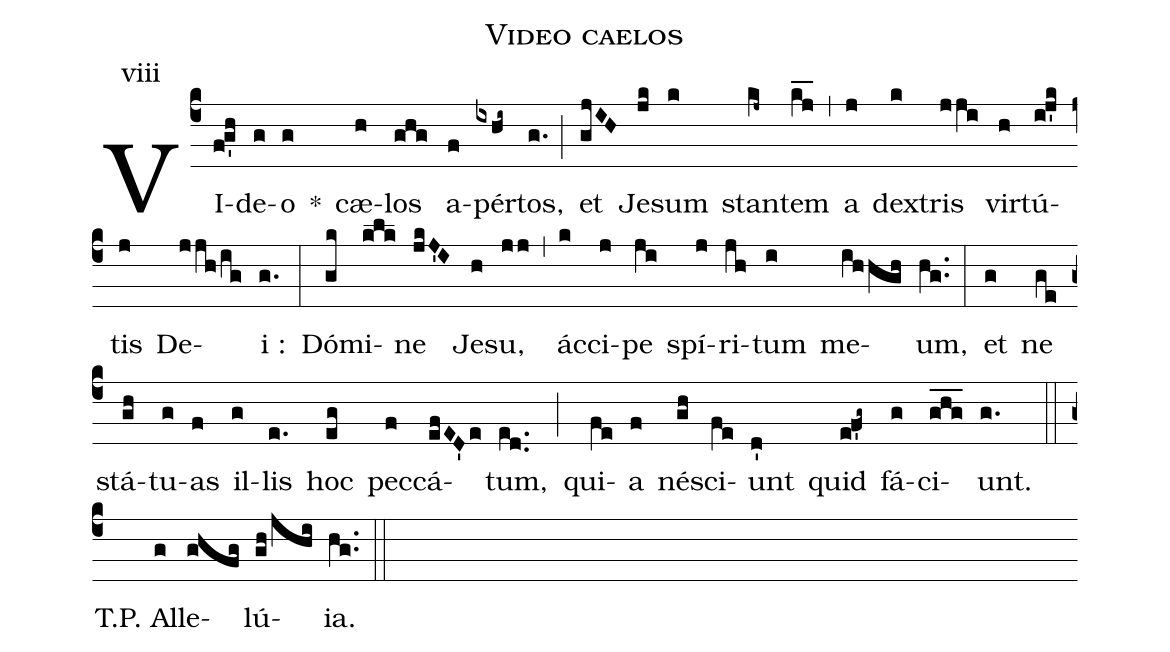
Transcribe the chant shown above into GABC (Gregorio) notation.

name:Video caelos;
mode:viii;
%%
(c4) VI(f!g'h)de(g)o(g) *() cæ(h)los(ghg) a(f)pér(ixhi~)tos,(g.) (;) et(gjIH) Je(jk)sum(k) stan(kj~)tem(kj__) (,) a(j) dex(k)tris(jji) vir(h)tú(i!j'k)tis(j) De(jjh/ig)i~:(g.) (:) Dó(gk)mi(klk)ne(jkJ'I) Je(h)su,(jj) (,) ác(k)ci(j)pe(ji) spí(j)ri(jh)tum(i) me(ihhgh)um,(hg..) (:) et(g) ne(ge) stá(gh)tu(g)as(f) il(g)lis(e.) hoc(eg) pec(f)cá(efED'e)tum,(ed..) (;) qui(fe)a(f) né(gh)sci(fe)unt(d') quid(e!f'g~) fá(g)ci(ghg___)unt.(g.) (::) T.P. Al(g)le(ghfg)lú(gh/jhi)ia.(hg..) (::)
